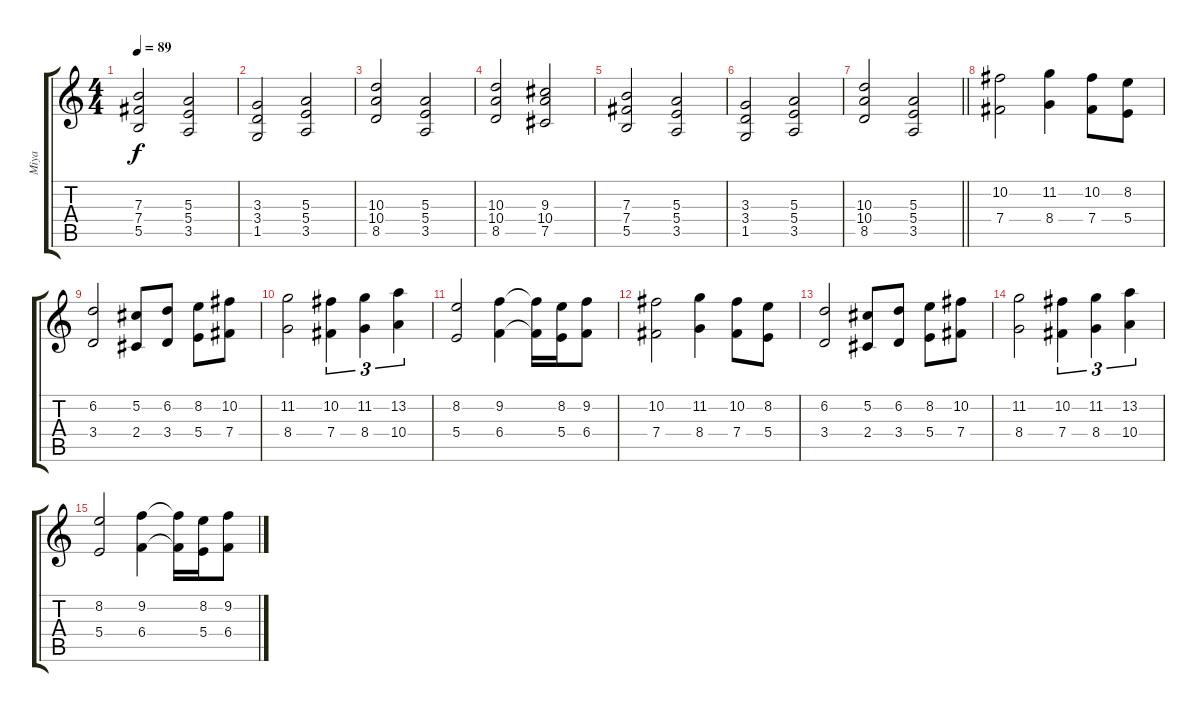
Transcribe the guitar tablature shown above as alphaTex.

\track ("Miya" "Miya") {instrument overdrivenguitar}
\staff {score tabs}
\tuning (Db4 Ab3 E3 B2 Gb2 B1) {hide}
\ts (4 4)
\tempo 89
\clef g2
\ks c
(7.3 7.4 5.5).2{dy f} (5.3 5.4 3.5).2 |
(3.3 3.4 1.5).2 (5.3 5.4 3.5).2 |
(10.3 10.4 8.5).2 (5.3 5.4 3.5).2 |
(10.3 10.4 8.5).2{volume 13 instrument overdrivenguitar} (9.3 10.4 7.5).2 |
(7.3 7.4 5.5).2 (5.3 5.4 3.5).2 |
(3.3 3.4 1.5).2 (5.3 5.4 3.5).2 |
\barLineRight lightlight
(10.3 10.4 8.5).2 (5.3 5.4 3.5).2 |
(10.2 7.4).2 (11.2 8.4).4 (10.2 7.4).8 (8.2 5.4).8 |
(6.2 3.4).2 (5.2 2.4).8 (6.2 3.4).8 (8.2 5.4).8 (10.2 7.4).8 |
(11.2 8.4).2 (10.2 7.4).4{tu (3 2)} (11.2 8.4).4{tu (3 2)} (13.2 10.4).4{tu (3 2)} |
(8.2 5.4).2 (9.2 6.4).4 (9.2{t} 6.4{t}).16 (8.2 5.4).16 (9.2 6.4).8 |
(10.2 7.4).2 (11.2 8.4).4 (10.2 7.4).8 (8.2 5.4).8 |
(6.2 3.4).2 (5.2 2.4).8 (6.2 3.4).8 (8.2 5.4).8 (10.2 7.4).8 |
(11.2 8.4).2 (10.2 7.4).4{tu (3 2)} (11.2 8.4).4{tu (3 2)} (13.2 10.4).4{tu (3 2)} |
(8.2 5.4).2 (9.2 6.4).4 (9.2{t} 6.4{t}).16 (8.2 5.4).16 (9.2 6.4).8
